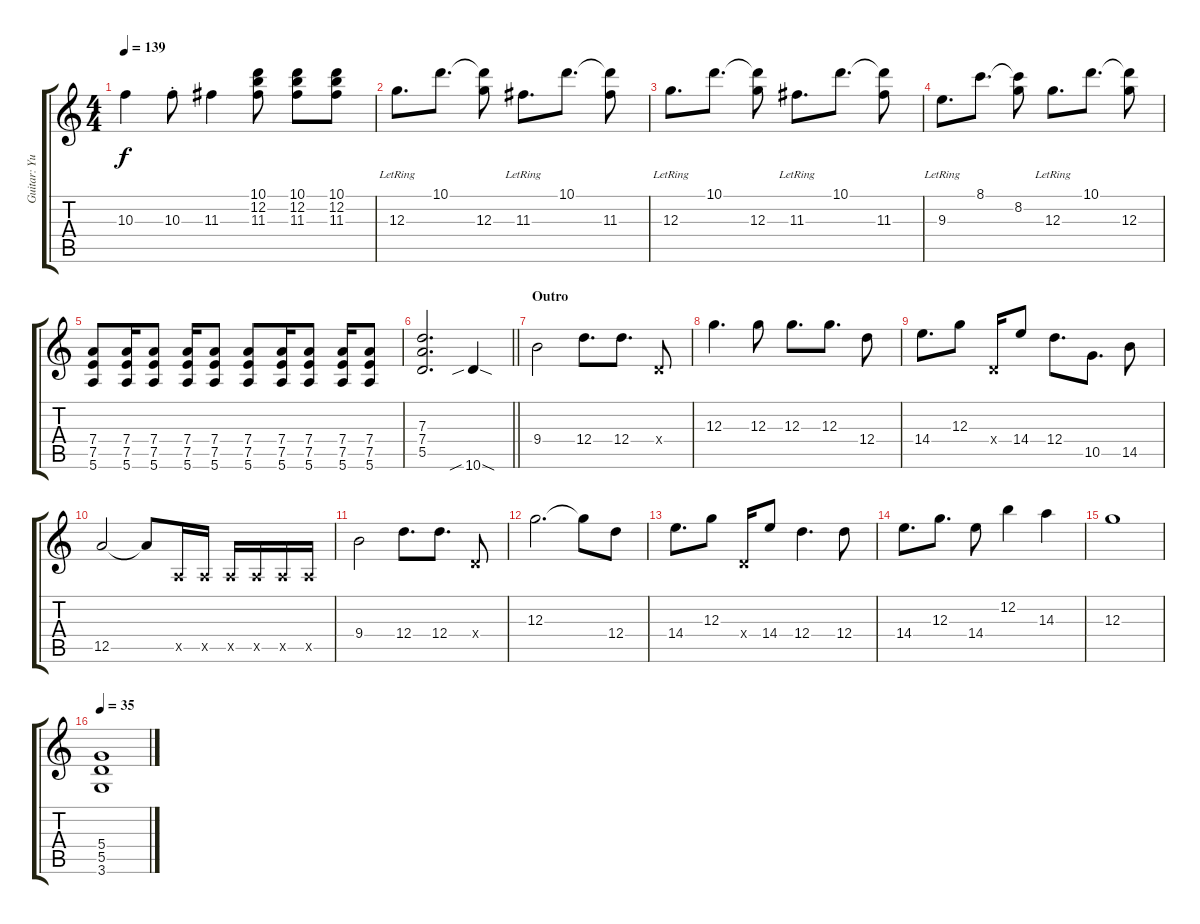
\track ("Guitar: Yui Hirasawa" "Guitar: Yu") {instrument distortionguitar}
\staff {score tabs}
\tuning (E4 B3 G3 D3 A2 E2) {hide}
\ts (4 4)
\tempo 139
\clef g2
\ks c
10.3.4{dy f} 10.3{st}.8 11.3.4 (10.1 12.2 11.3).8 (10.1 12.2 11.3).8 (10.1 12.2 11.3).8 |
12.3{lr}.8{d} 10.1.8{d} (10.1{t} 12.3).8 11.3{lr}.8{d} 10.1.8{d} (10.1{t} 11.3).8 |
12.3{lr}.8{d} 10.1.8{d} (10.1{t} 12.3).8 11.3{lr}.8{d} 10.1.8{d} (10.1{t} 11.3).8 |
9.3{lr}.8{d} 8.1.8{d} (8.1{t} 8.2).8 12.3{lr}.8{d} 10.1.8{d} (10.1{t} 12.3).8 |
(7.4 7.5 5.6).8 (7.4 7.5 5.6).16 (7.4 7.5 5.6).8 (7.4 7.5 5.6).16 (7.4 7.5 5.6).8 (7.4 7.5 5.6).8 (7.4 7.5 5.6).16 (7.4 7.5 5.6).8 (7.4 7.5 5.6).16 (7.4 7.5 5.6).8 |
\barLineRight lightlight
(7.3 7.4 5.5).2{d} 10.6{sib sod}.4 |
\section ("" "Outro")
9.4.2 12.4.8{d} 12.4.8{d} 0.4{x}.8 |
12.3.4{d} 12.3.8 12.3.8{d} 12.3.8{d} 12.4.8 |
14.4.8{d} 12.3.8 0.4{x}.16 14.4.8 12.4.8{d} 10.5.8{d} 14.5.8 |
12.5.2 12.5{t}.8 0.5{x}.16 0.5{x}.16 0.5{x}.16 0.5{x}.16 0.5{x}.16 0.5{x}.16 |
9.4.2 12.4.8{d} 12.4.8{d} 0.4{x}.8 |
12.3.2{d} 12.3{t}.8 12.4.8 |
14.4.8{d} 12.3.8 0.4{x}.16 14.4.8 12.4.4{d} 12.4.8 |
14.4.8{d} 12.3.8{d} 14.4.8 12.2.4 14.3.4 |
12.3.1 |
\tempo 35
(5.4 5.5 3.6).1
